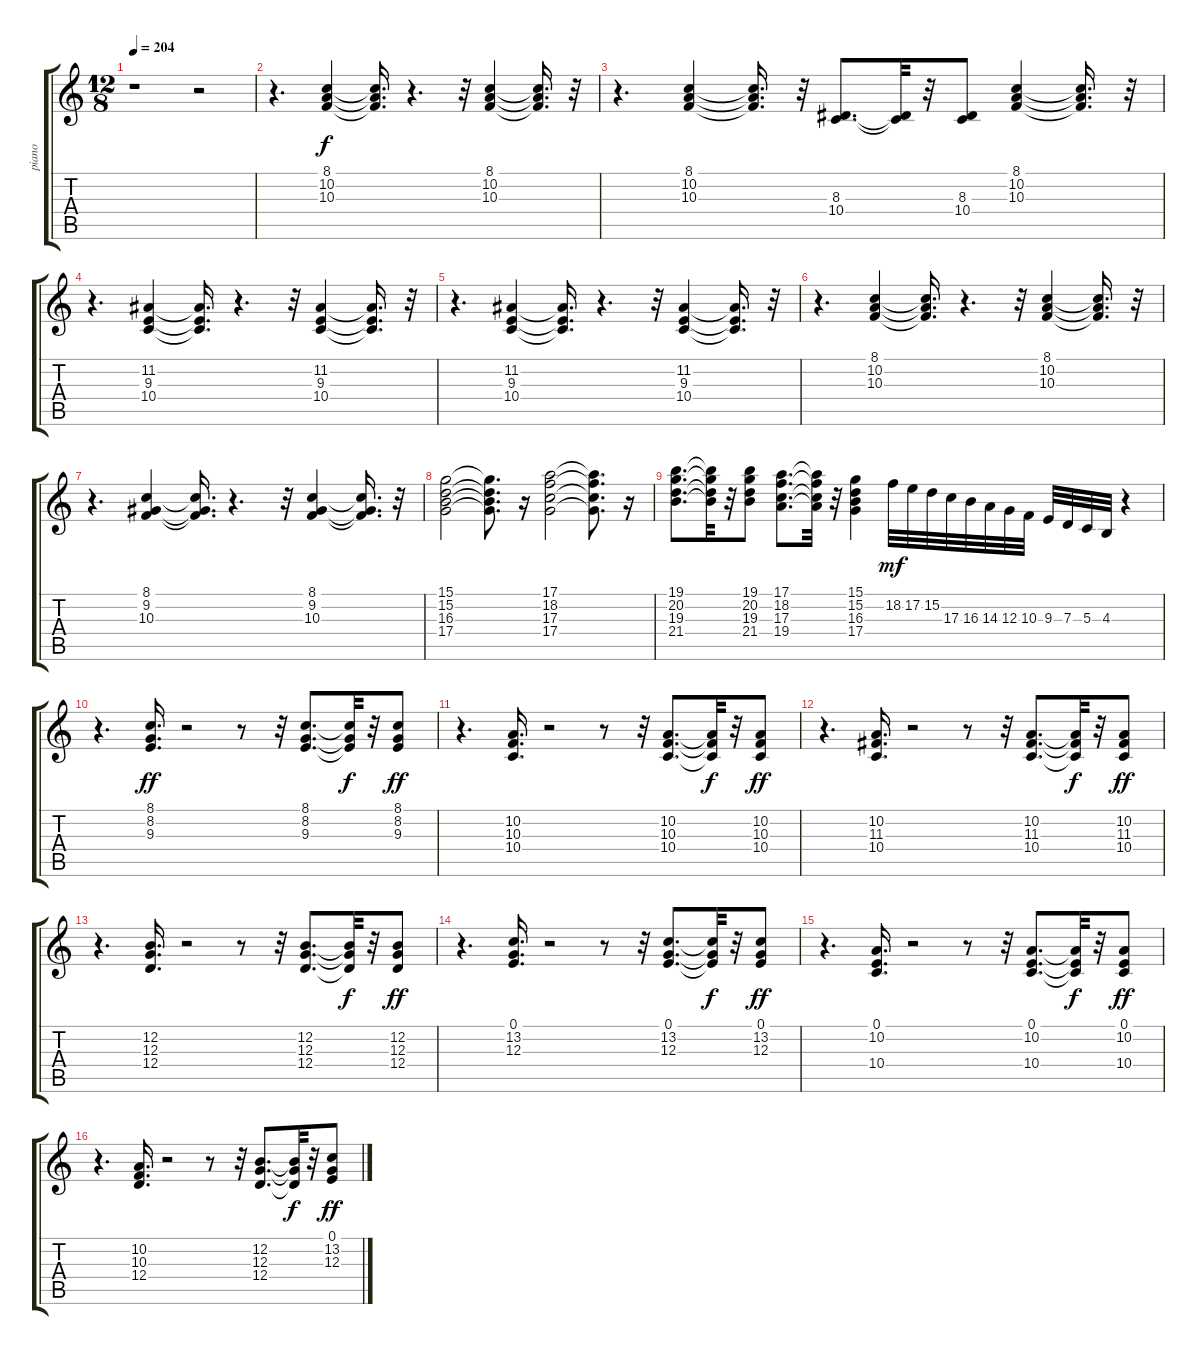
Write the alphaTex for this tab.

\track ("piano" "piano") {instrument acousticgrandpiano}
\staff {score tabs}
\tuning (E4 B3 G3 D3 A2 E2) {hide}
\ts (12 8)
\tempo 204
\clef g2
\ks c
r.1{dy ff} r.2 |
r.4{d} (8.1 10.2 10.3).4{dy f} (8.1{t} 10.2{t} 10.3{t}).16{d} r.4{d} r.32 (8.1 10.2 10.3).4 (8.1{t} 10.2{t} 10.3{t}).16{d} r.32 |
r.4{d} (8.1 10.2 10.3).4 (8.1{t} 10.2{t} 10.3{t}).16{d} r.32 (8.3 10.4).8{d} (8.3{t} 10.4{t}).32 r.32 (8.3 10.4).8 (8.1 10.2 10.3).4 (8.1{t} 10.2{t} 10.3{t}).16{d} r.32 |
r.4{d} (11.2 9.3 10.4).4 (11.2{t} 9.3{t} 10.4{t}).16{d} r.4{d} r.32 (11.2 9.3 10.4).4 (11.2{t} 9.3{t} 10.4{t}).16{d} r.32 |
r.4{d} (11.2 9.3 10.4).4 (11.2{t} 9.3{t} 10.4{t}).16{d} r.4{d} r.32 (11.2 9.3 10.4).4 (11.2{t} 9.3{t} 10.4{t}).16{d} r.32 |
r.4{d} (8.1 10.2 10.3).4 (8.1{t} 10.2{t} 10.3{t}).16{d} r.4{d} r.32 (8.1 10.2 10.3).4 (8.1{t} 10.2{t} 10.3{t}).16{d} r.32 |
r.4{d} (8.1 9.2 10.3).4 (8.1{t} 9.2{t} 10.3{t}).16{d} r.4{d} r.32 (8.1 9.2 10.3).4 (8.1{t} 9.2{t} 10.3{t}).16{d} r.32 |
(15.1 15.2 16.3 17.4).2 (15.1{t} 15.2{t} 16.3{t} 17.4{t}).8{d} r.16 (17.1 18.2 17.3 17.4).2 (17.1{t} 18.2{t} 17.3{t} 17.4{t}).8{d} r.16 |
(19.1 20.2 19.3 21.4).8{d} (19.1{t} 20.2{t} 19.3{t} 21.4{t}).32 r.32 (19.1 20.2 19.3 21.4).8 (17.1 18.2 17.3 19.4).8{d} (17.1{t} 18.2{t} 17.3{t} 19.4{t}).32 r.32 (15.1 15.2 16.3 17.4).4 18.2.32{dy mf} 17.2.32 15.2.32 17.3.32 16.3.32 14.3.32 12.3.32 10.3.32 9.3.32 7.3.32 5.3.32 4.3.32 r.4 |
r.4{d} (8.1 8.2 9.3).16{d dy ff} r.2 r.8 r.32 (8.1 8.2 9.3).8{d} (8.1{t} 8.2{t} 9.3{t}).32{dy f} r.32 (8.1 8.2 9.3).8{dy ff} |
r.4{d} (10.2 10.3 10.4).16{d} r.2 r.8 r.32 (10.2 10.3 10.4).8{d} (10.2{t} 10.3{t} 10.4{t}).32{dy f} r.32 (10.2 10.3 10.4).8{dy ff} |
r.4{d} (10.2 11.3 10.4).16{d} r.2 r.8 r.32 (10.2 11.3 10.4).8{d} (10.2{t} 11.3{t} 10.4{t}).32{dy f} r.32 (10.2 11.3 10.4).8{dy ff} |
r.4{d} (12.2 12.3 12.4).16{d} r.2 r.8 r.32 (12.2 12.3 12.4).8{d} (12.2{t} 12.3{t} 12.4{t}).32{dy f} r.32 (12.2 12.3 12.4).8{dy ff} |
r.4{d} (0.1 13.2 12.3).16{d} r.2 r.8 r.32 (0.1 13.2 12.3).8{d} (0.1{t} 13.2{t} 12.3{t}).32{dy f} r.32 (0.1 13.2 12.3).8{dy ff} |
r.4{d} (0.1 10.2 10.4).16{d} r.2 r.8 r.32 (0.1 10.2 10.4).8{d} (0.1{t} 10.2{t} 10.4{t}).32{dy f} r.32 (0.1 10.2 10.4).8{dy ff} |
r.4{d} (10.2 10.3 12.4).16{d} r.2 r.8 r.32 (12.2 12.3 12.4).8{d} (12.2{t} 12.3{t} 12.4{t}).32{dy f} r.32 (0.1 13.2 12.3).8{dy ff}
